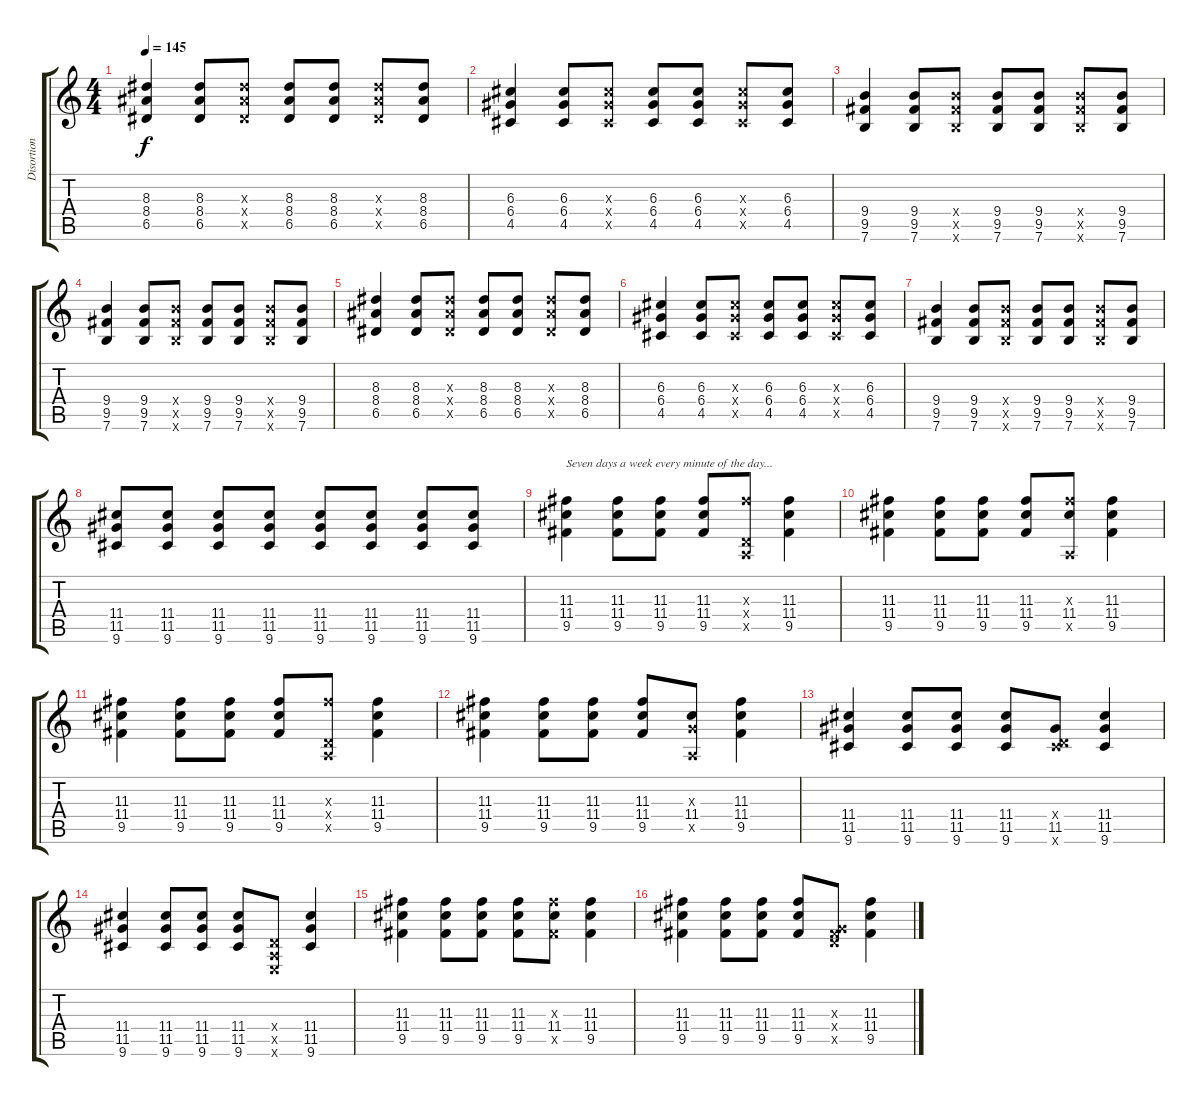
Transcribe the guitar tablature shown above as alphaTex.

\track ("Disortion Guitar" "Disortion ") {instrument distortionguitar}
\staff {score tabs}
\tuning (E4 B3 G3 D3 A2 E2) {hide}
\ts (4 4)
\tempo 145
\clef g2
\ks c
(8.3 8.4 6.5).4{dy f} (8.3 8.4 6.5).8 (8.3{x} 8.4{x} 6.5{x}).8 (8.3 8.4 6.5).8 (8.3 8.4 6.5).8 (8.3{x} 8.4{x} 6.5{x}).8 (8.3 8.4 6.5).8 |
(6.3 6.4 4.5).4 (6.3 6.4 4.5).8 (6.3{x} 6.4{x} 4.5{x}).8 (6.3 6.4 4.5).8 (6.3 6.4 4.5).8 (6.3{x} 6.4{x} 4.5{x}).8 (6.3 6.4 4.5).8 |
(9.4 9.5 7.6).4 (9.4 9.5 7.6).8 (9.4{x} 9.5{x} 7.6{x}).8 (9.4 9.5 7.6).8 (9.4 9.5 7.6).8 (9.4{x} 9.5{x} 7.6{x}).8 (9.4 9.5 7.6).8 |
(9.4 9.5 7.6).4 (9.4 9.5 7.6).8 (9.4{x} 9.5{x} 7.6{x}).8 (9.4 9.5 7.6).8 (9.4 9.5 7.6).8 (9.4{x} 9.5{x} 7.6{x}).8 (9.4 9.5 7.6).8 |
(8.3 8.4 6.5).4 (8.3 8.4 6.5).8 (8.3{x} 8.4{x} 6.5{x}).8 (8.3 8.4 6.5).8 (8.3 8.4 6.5).8 (8.3{x} 8.4{x} 6.5{x}).8 (8.3 8.4 6.5).8 |
(6.3 6.4 4.5).4 (6.3 6.4 4.5).8 (6.3{x} 6.4{x} 4.5{x}).8 (6.3 6.4 4.5).8 (6.3 6.4 4.5).8 (6.3{x} 6.4{x} 4.5{x}).8 (6.3 6.4 4.5).8 |
(9.4 9.5 7.6).4 (9.4 9.5 7.6).8 (9.4{x} 9.5{x} 7.6{x}).8 (9.4 9.5 7.6).8 (9.4 9.5 7.6).8 (9.4{x} 9.5{x} 7.6{x}).8 (9.4 9.5 7.6).8 |
(11.4 11.5 9.6).8 (11.4 11.5 9.6).8 (11.4 11.5 9.6).8 (11.4 11.5 9.6).8 (11.4 11.5 9.6).8 (11.4 11.5 9.6).8 (11.4 11.5 9.6).8 (11.4 11.5 9.6).8 |
(11.3 11.4 9.5).4{txt "Seven days a week every minute of the day..."} (11.3 11.4 9.5).8 (11.3 11.4 9.5).8 (11.3 11.4 9.5).8 (11.3{x} 0.4{x} 0.5{x}).8 (11.3 11.4 9.5).4 |
(11.3 11.4 9.5).4 (11.3 11.4 9.5).8 (11.3 11.4 9.5).8 (11.3 11.4 9.5).8 (11.3{x} 11.4 0.5{x}).8 (11.3 11.4 9.5).4 |
(11.3 11.4 9.5).4 (11.3 11.4 9.5).8 (11.3 11.4 9.5).8 (11.3 11.4 9.5).8 (11.3{x} 0.4{x} 0.5{x}).8 (11.3 11.4 9.5).4 |
(11.3 11.4 9.5).4 (11.3 11.4 9.5).8 (11.3 11.4 9.5).8 (11.3 11.4 9.5).8 (0.3{x} 11.4 0.5{x}).8 (11.3 11.4 9.5).4 |
(11.4 11.5 9.6).4 (11.4 11.5 9.6).8 (11.4 11.5 9.6).8 (11.4 11.5 9.6).8 (0.4{x} 11.5 9.6{x}).8 (11.4 11.5 9.6).4 |
(11.4 11.5 9.6).4 (11.4 11.5 9.6).8 (11.4 11.5 9.6).8 (11.4 11.5 9.6).8 (0.4{x} 0.5{x} 0.6{x}).8 (11.4 11.5 9.6).4 |
(11.3 11.4 9.5).4 (11.3 11.4 9.5).8 (11.3 11.4 9.5).8 (11.3 11.4 9.5).8 (11.3{x} 11.4 9.5{x}).8 (11.3 11.4 9.5).4 |
(11.3 11.4 9.5).4 (11.3 11.4 9.5).8 (11.3 11.4 9.5).8 (11.3 11.4 9.5).8 (0.3{x} 0.4{x} 9.5{x}).8 (11.3 11.4 9.5).4
